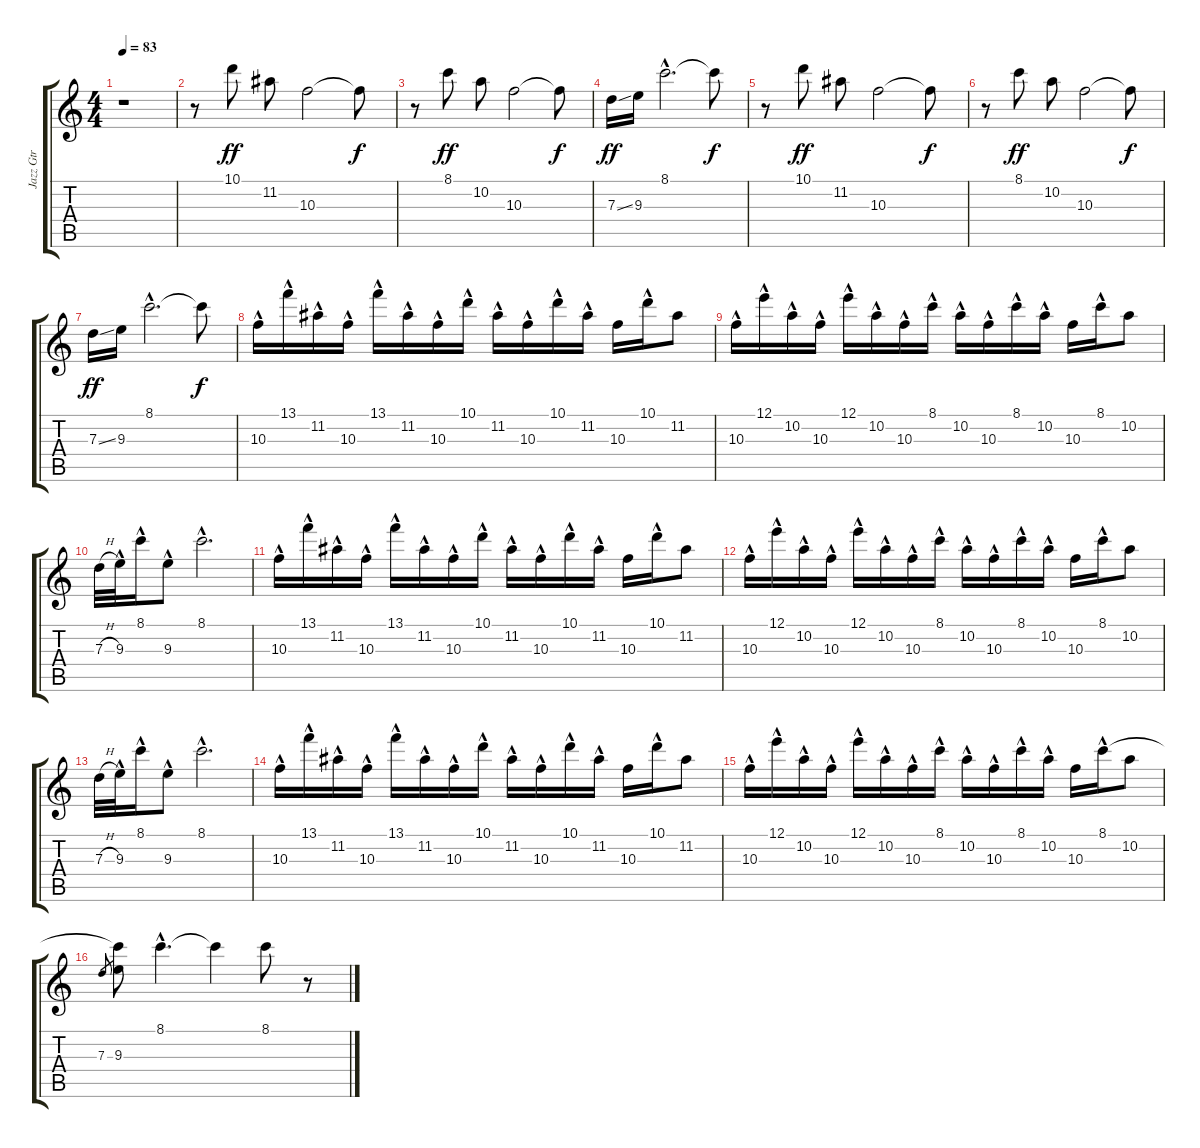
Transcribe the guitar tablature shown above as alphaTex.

\track ("Jazz Gtr" "Jazz Gtr") {instrument electricguitarjazz}
\staff {score tabs}
\tuning (E4 B3 G3 D3 A2 E2) {hide}
\ts (4 4)
\tempo 83
\clef g2
\ks c
r.1{dy f} |
r.8 10.1.8{dy ff} 11.2.8 10.3.2 10.3{t}.8{dy f} |
r.8 8.1.8{dy ff} 10.2.8 10.3.2 10.3{t}.8{dy f} |
7.3{ss}.16{dy ff} 9.3.16 8.1{hac}.2{d} 8.1{t}.8{dy f} |
r.8 10.1.8{dy ff} 11.2.8 10.3.2 10.3{t}.8{dy f} |
r.8 8.1.8{dy ff} 10.2.8 10.3.2 10.3{t}.8{dy f} |
7.3{ss}.16{dy ff} 9.3.16 8.1{hac}.2{d} 8.1{t}.8{dy f} |
10.3{hac}.16 13.1{hac}.16 11.2{hac}.16 10.3{hac}.16 13.1{hac}.16 11.2{hac}.16 10.3{hac}.16 10.1{hac}.16 11.2{hac}.16 10.3{hac}.16 10.1{hac}.16 11.2{hac}.16 10.3.16 10.1{hac}.16 11.2.8 |
10.3{hac}.16 12.1{hac}.16 10.2{hac}.16 10.3{hac}.16 12.1{hac}.16 10.2{hac}.16 10.3{hac}.16 8.1{hac}.16 10.2{hac}.16 10.3{hac}.16 8.1{hac}.16 10.2{hac}.16 10.3.16 8.1{hac}.16 10.2.8 |
7.3{h}.32 9.3{hac}.32 8.1{hac}.16 9.3{hac}.8 8.1{hac}.2{d} |
10.3{hac}.16 13.1{hac}.16 11.2{hac}.16 10.3{hac}.16 13.1{hac}.16 11.2{hac}.16 10.3{hac}.16 10.1{hac}.16 11.2{hac}.16 10.3{hac}.16 10.1{hac}.16 11.2{hac}.16 10.3.16 10.1{hac}.16 11.2.8 |
10.3{hac}.16 12.1{hac}.16 10.2{hac}.16 10.3{hac}.16 12.1{hac}.16 10.2{hac}.16 10.3{hac}.16 8.1{hac}.16 10.2{hac}.16 10.3{hac}.16 8.1{hac}.16 10.2{hac}.16 10.3.16 8.1{hac}.16 10.2.8 |
7.3{h}.32 9.3{hac}.32 8.1{hac}.16 9.3{hac}.8 8.1{hac}.2{d} |
10.3{hac}.16 13.1{hac}.16 11.2{hac}.16 10.3{hac}.16 13.1{hac}.16 11.2{hac}.16 10.3{hac}.16 10.1{hac}.16 11.2{hac}.16 10.3{hac}.16 10.1{hac}.16 11.2{hac}.16 10.3.16 10.1{hac}.16 11.2.8 |
10.3{hac}.16 12.1{hac}.16 10.2{hac}.16 10.3{hac}.16 12.1{hac}.16 10.2{hac}.16 10.3{hac}.16 8.1{hac}.16 10.2{hac}.16 10.3{hac}.16 8.1{hac}.16 10.2{hac}.16 10.3.16 8.1{hac}.16 10.2.8 |
7.3.8{gr} (8.1{t} 9.3).8 8.1{hac}.4{d} 8.1{t}.4 8.1.8 r.8
